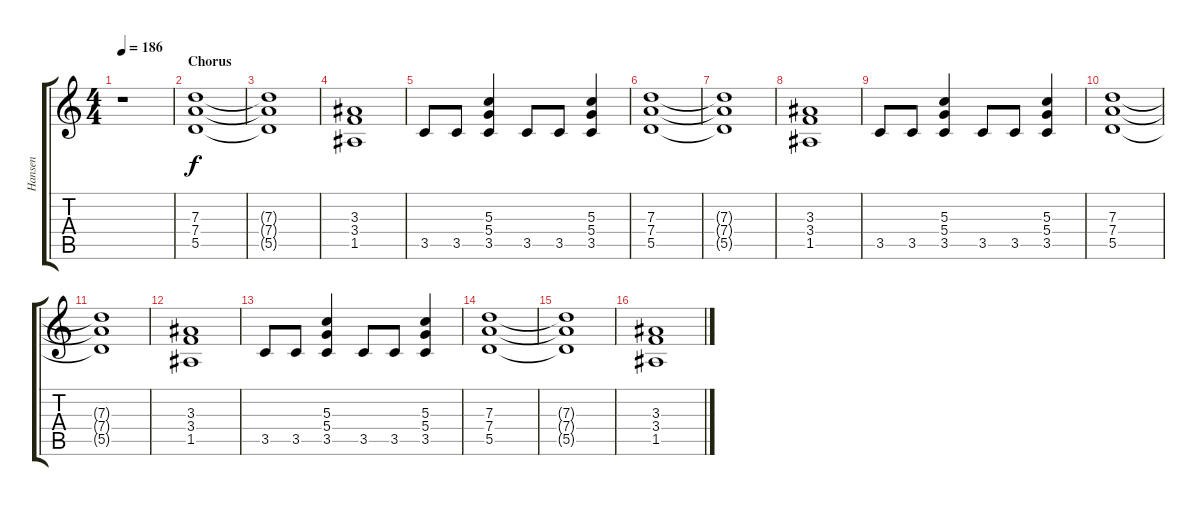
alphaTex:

\track ("Hansen" "Hansen") {instrument distortionguitar}
\staff {score tabs}
\tuning (E4 B3 G3 D3 A2 E2) {hide}
\ts (4 4)
\tempo 186
\clef g2
\ks c
r.1{dy f} |
\section ("" "Chorus")
(7.3 7.4 5.5).1 |
(7.3{t} 7.4{t} 5.5{t}).1 |
(3.3 3.4 1.5).1 |
3.5.8 3.5.8 (5.3 5.4 3.5).4 3.5.8 3.5.8 (5.3 5.4 3.5).4 |
(7.3 7.4 5.5).1 |
(7.3{t} 7.4{t} 5.5{t}).1 |
(3.3 3.4 1.5).1 |
3.5.8 3.5.8 (5.3 5.4 3.5).4 3.5.8 3.5.8 (5.3 5.4 3.5).4 |
(7.3 7.4 5.5).1 |
(7.3{t} 7.4{t} 5.5{t}).1 |
(3.3 3.4 1.5).1 |
3.5.8 3.5.8 (5.3 5.4 3.5).4 3.5.8 3.5.8 (5.3 5.4 3.5).4 |
(7.3 7.4 5.5).1 |
(7.3{t} 7.4{t} 5.5{t}).1 |
(3.3 3.4 1.5).1
